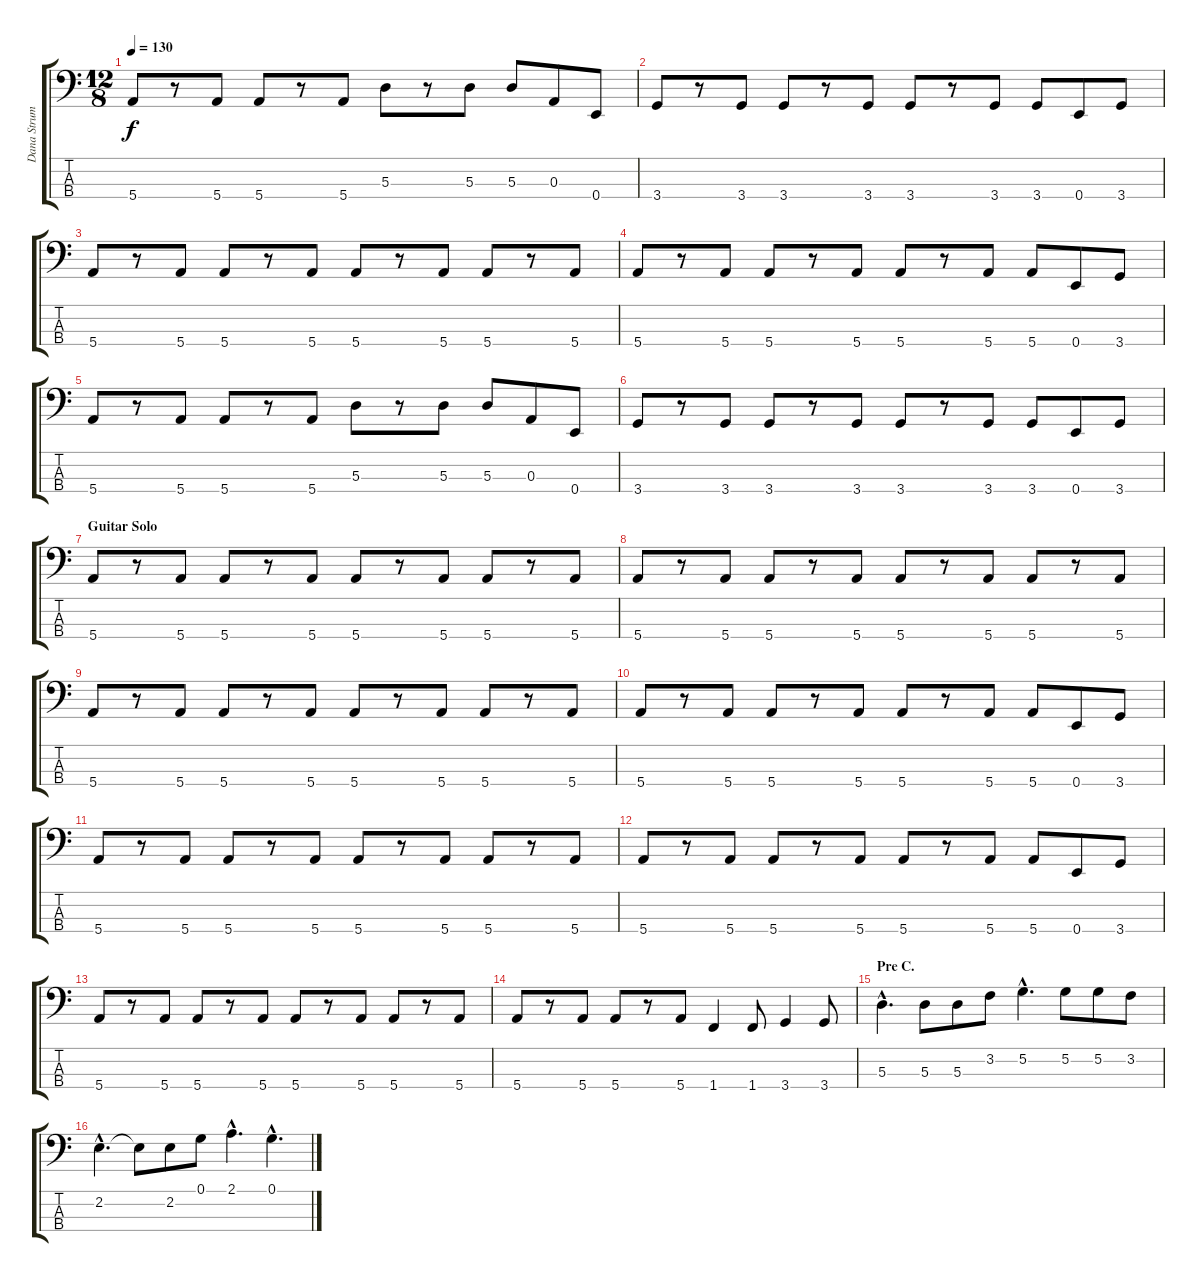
\track ("Dana Strum - bass" "Dana Strum") {instrument electricbassfinger}
\staff {score tabs}
\tuning (G2 D2 A1 E1) {hide}
\ts (12 8)
\tempo 130
\clef f4
\ks c
5.4.8{dy f} r.8 5.4.8 5.4.8 r.8 5.4.8 5.3.8 r.8 5.3.8 5.3.8 0.3.8 0.4.8 |
3.4.8 r.8 3.4.8 3.4.8 r.8 3.4.8 3.4.8 r.8 3.4.8 3.4.8 0.4.8 3.4.8 |
5.4.8 r.8 5.4.8 5.4.8 r.8 5.4.8 5.4.8 r.8 5.4.8 5.4.8 r.8 5.4.8 |
5.4.8 r.8 5.4.8 5.4.8 r.8 5.4.8 5.4.8 r.8 5.4.8 5.4.8 0.4.8 3.4.8 |
5.4.8 r.8 5.4.8 5.4.8 r.8 5.4.8 5.3.8 r.8 5.3.8 5.3.8 0.3.8 0.4.8 |
3.4.8 r.8 3.4.8 3.4.8 r.8 3.4.8 3.4.8 r.8 3.4.8 3.4.8 0.4.8 3.4.8 |
\section ("" "Guitar Solo")
5.4.8 r.8 5.4.8 5.4.8 r.8 5.4.8 5.4.8 r.8 5.4.8 5.4.8 r.8 5.4.8 |
5.4.8 r.8 5.4.8 5.4.8 r.8 5.4.8 5.4.8 r.8 5.4.8 5.4.8 r.8 5.4.8 |
5.4.8 r.8 5.4.8 5.4.8 r.8 5.4.8 5.4.8 r.8 5.4.8 5.4.8 r.8 5.4.8 |
5.4.8 r.8 5.4.8 5.4.8 r.8 5.4.8 5.4.8 r.8 5.4.8 5.4.8 0.4.8 3.4.8 |
5.4.8 r.8 5.4.8 5.4.8 r.8 5.4.8 5.4.8 r.8 5.4.8 5.4.8 r.8 5.4.8 |
5.4.8 r.8 5.4.8 5.4.8 r.8 5.4.8 5.4.8 r.8 5.4.8 5.4.8 0.4.8 3.4.8 |
5.4.8 r.8 5.4.8 5.4.8 r.8 5.4.8 5.4.8 r.8 5.4.8 5.4.8 r.8 5.4.8 |
5.4.8 r.8 5.4.8 5.4.8 r.8 5.4.8 1.4.4 1.4.8 3.4.4 3.4.8 |
\section ("" "Pre C.")
5.3{hac}.4{d} 5.3.8 5.3.8 3.2.8 5.2{hac}.4{d} 5.2.8 5.2.8 3.2.8 |
2.2{hac}.4{d} 2.2{t}.8 2.2.8 0.1.8 2.1{hac}.4{d} 0.1{hac}.4{d}
